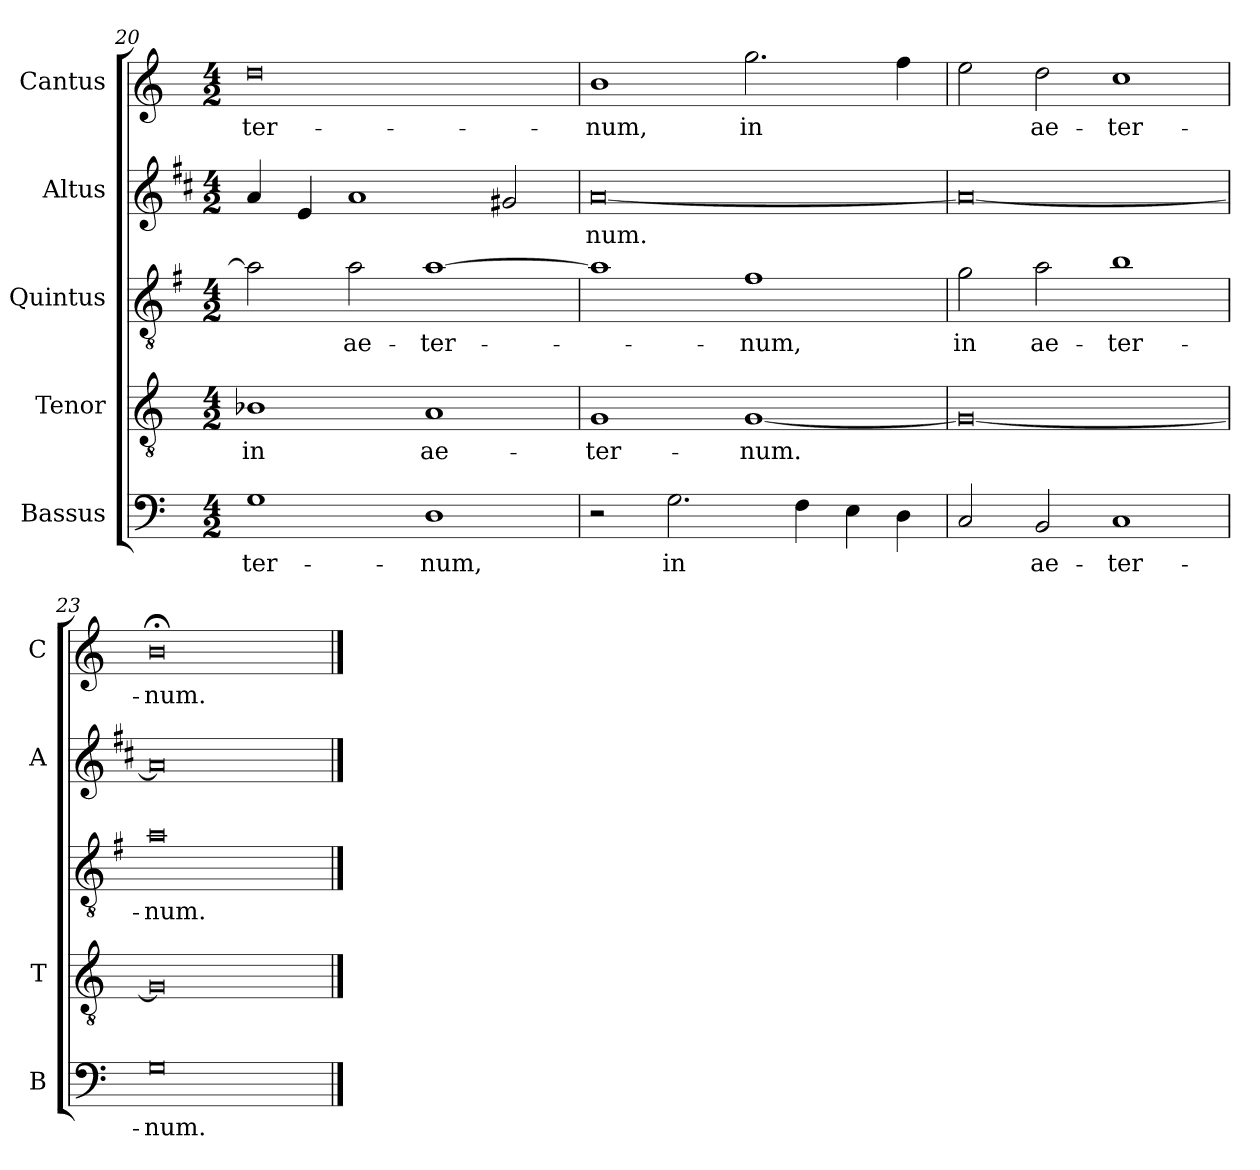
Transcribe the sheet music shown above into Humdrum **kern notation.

**kern	**text	**kern	**text	**kern	**text	**kern	**text	**kern	**text
*part5	*part5	*part4	*part4	*part3	*part3	*part2	*part2	*part1	*part1
*staff5	*staff5	*staff4	*staff4	*staff3	*staff3	*staff2	*staff2	*staff1	*staff1
*I"Bassus	*	*I"Tenor	*	*I"Quintus	*	*I"Altus	*	*I"Cantus	*
*I'B	*	*I'T	*	*	*	*I'A	*	*I'C	*
*clefF4	*	*clefGv2	*	*clefGv2	*	*clefG2	*	*clefG2	*
*	*	*	*	*ITrd4c7	*	*ITrd1c2	*	*	*
*k[]	*	*k[]	*	*k[]	*	*k[]	*	*k[]	*
*C:	*	*C:	*	*C:	*	*C:	*	*C:	*
*M4/2	*	*M4/2	*	*M4/2	*	*M4/2	*	*M4/2	*
=20	=20	=20	=20	=20	=20	=20	=20	=20	=20
!	!LO:LY:b	!	!LO:LY:b	!	!	!	!	!	!LO:LY:b
1G	-ter-	1B-X	in	2d\]	.	4g/	.	0dd	-ter-
.	.	.	.	.	.	4d/	.	.	.
!	!	!	!	!	!LO:LY:b	!	!	!	!
.	.	.	.	2d\	ae-	1g	.	.	.
!	!LO:LY:b	!	!LO:LY:b	!	!LO:LY:b	!	!	!	!
1D	-num,	1A	ae-	[1d	-ter-	.	.	.	.
.	.	.	.	.	.	2f#X/	.	.	.
=21	=21	=21	=21	=21	=21	=21	=21	=21	=21
!	!	!	!LO:LY:b	!	!	!	!LO:LY:b	!	!LO:LY:b
2r	.	1G	-ter-	1d]	.	[0g	-num.	1b	-num,
!	!LO:LY:b	!	!	!	!	!	!	!	!
2.G\	in	.	.	.	.	.	.	.	.
!	!	!	!LO:LY:b	!	!LO:LY:b	!	!	!	!LO:LY:b
.	.	[1G	-num.	1B	-num,	.	.	2.gg\	in
4F\	.	.	.	.	.	.	.	.	.
4E\	.	.	.	.	.	.	.	.	.
4D\	.	.	.	.	.	.	.	4ff\	.
=22	=22	=22	=22	=22	=22	=22	=22	=22	=22
!	!	!	!	!	!LO:LY:b	!	!	!	!
2C/	.	0G_	.	2c\	in	0g_	.	2ee\	.
!	!LO:LY:b	!	!	!	!LO:LY:b	!	!	!	!LO:LY:b
2BB/	ae-	.	.	2d\	ae-	.	.	2dd\	ae-
!	!LO:LY:b	!	!	!	!LO:LY:b	!	!	!	!LO:LY:b
1C	-ter-	.	.	1e	-ter-	.	.	1cc	-ter-
=23	=23	=23	=23	=23	=23	=23	=23	=23	=23
!	!LO:LY:b	!	!	!	!LO:LY:b	!	!	!	!LO:LY:b
0G	-num.	0G]	.	0d	-num.	0g]	.	0b;<	-num.
==	==	==	==	==	==	==	==	==	==
*-	*-	*-	*-	*-	*-	*-	*-	*-	*-
